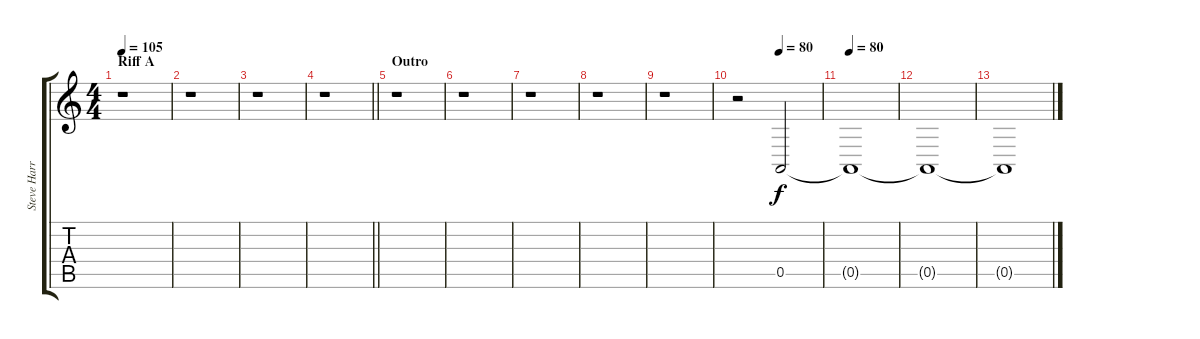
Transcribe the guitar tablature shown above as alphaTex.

\track ("Steve Harris (Sintetizador)" "Steve Harr") {instrument synthstrings2}
\staff {score tabs}
\tuning (E4 B3 G3 D3 A2 E2) {hide}
\ts (4 4)
\section ("" "Riff A")
\tempo 105
\clef g2
\ks c
r.1{dy f} |
r.1 |
r.1 |
\barLineRight lightlight
r.1 |
\section ("" "Outro")
r.1 |
r.1 |
r.1 |
r.1 |
r.1 |
\tempo (80 0.5)
r.2 0.5.2 |
\tempo 80
0.5{t}.1 |
0.5{t}.1{volume 0} |
0.5{t}.1
